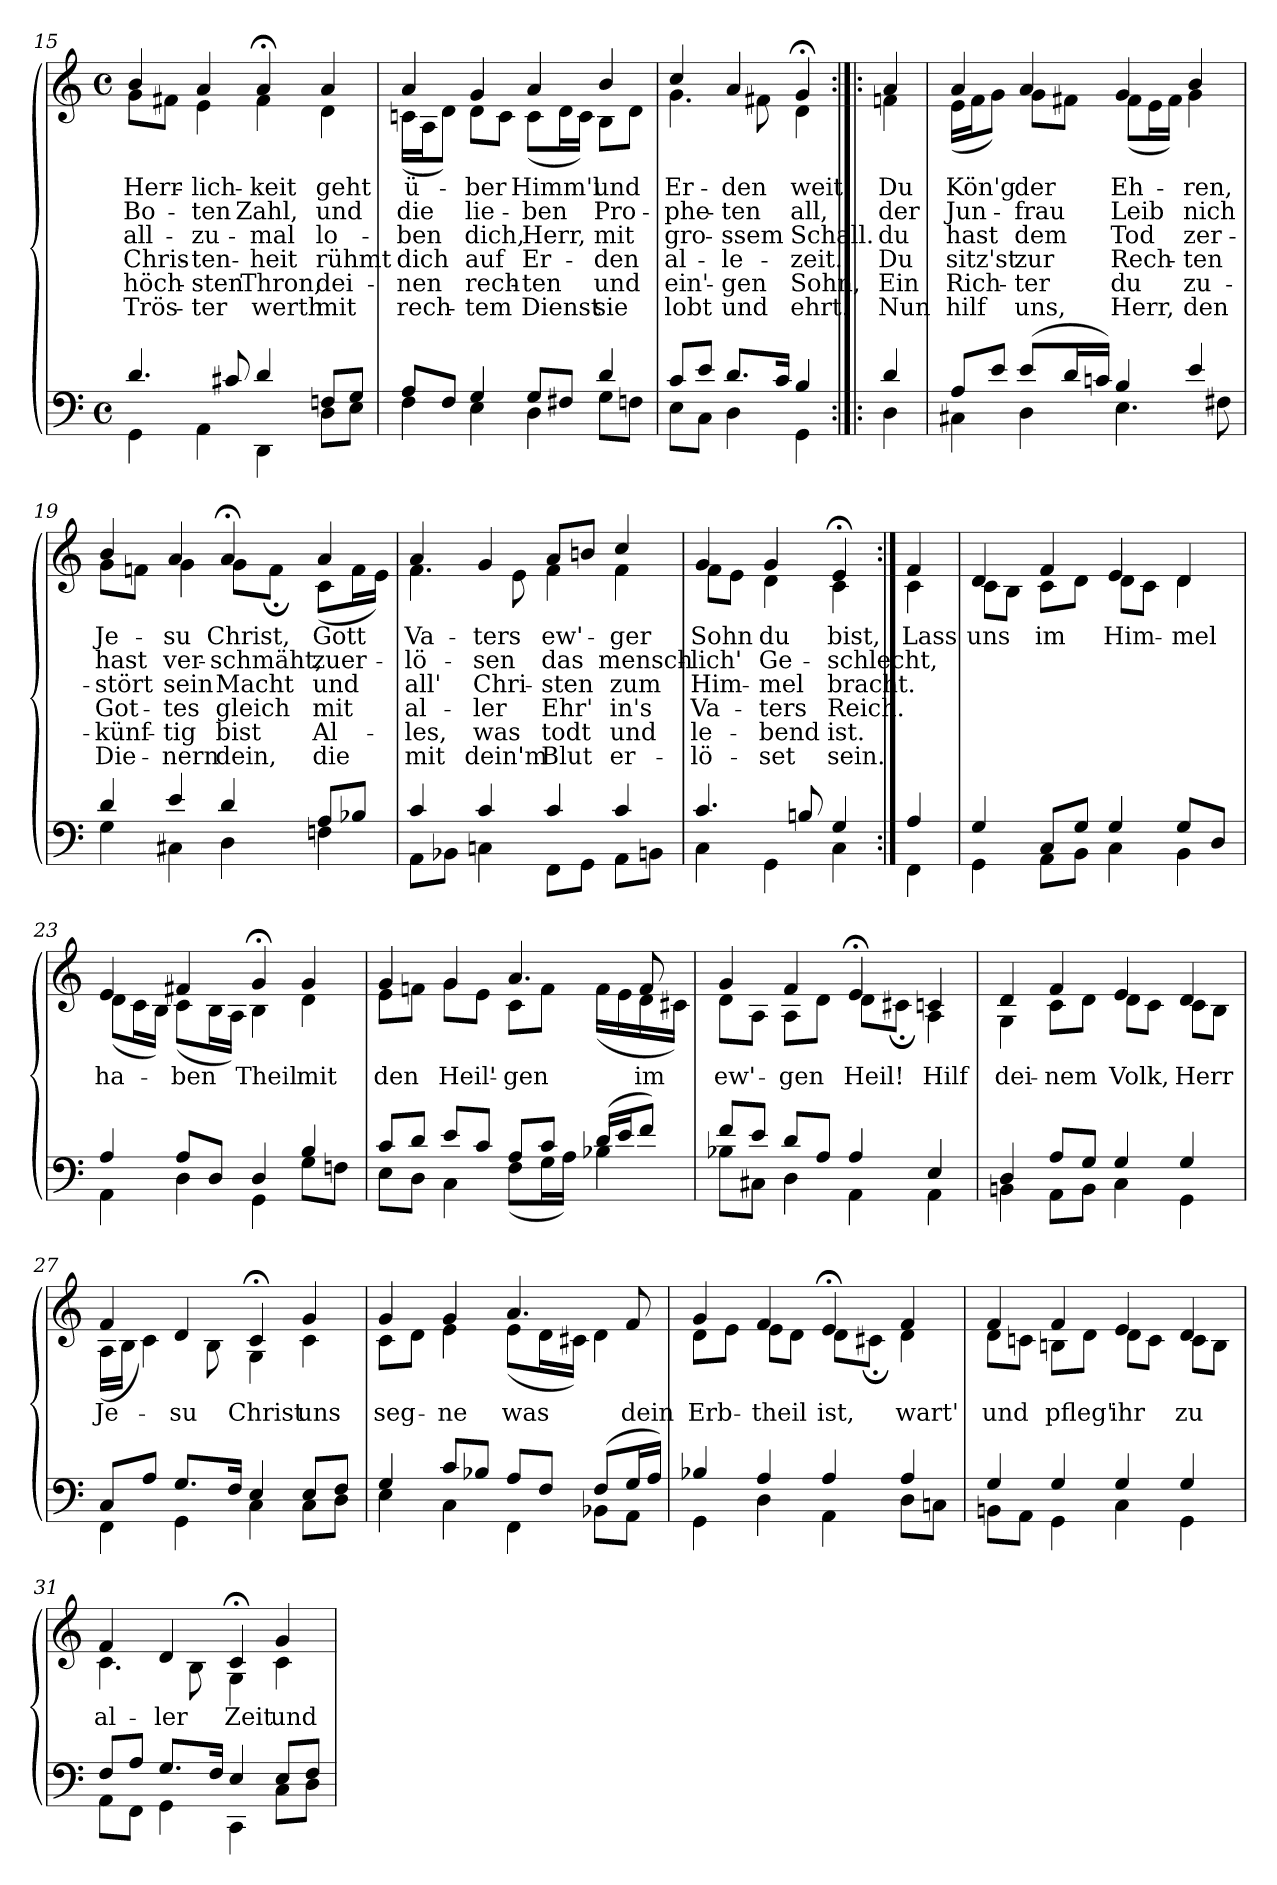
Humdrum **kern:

**kern	**kern	**text	**text	**text	**text	**text	**text	**dynam
*part1	*part1	*part1	*part1	*part1	*part1	*part1	*part1	*part1
*staff2	*staff1	*staff1	*staff1	*staff1	*staff1	*staff1	*staff1	*staff1/2
*clefF4	*clefG2	*	*	*	*	*	*	*
*M4/4	*M4/4	*	*	*	*	*	*	*
*met(c)	*met(c)	*	*	*	*	*	*	*
=15	=15	=15	=15	=15	=15	=15	=15	=15
*^	*^	*	*	*	*	*	*	*
4.d	4GG	4b	8gL	Herr-	Bo-	all-	Chris-	höch-	Trös-	.
.	.	.	8f#XJ	.	.	.	.	.	.	.
.	4AA	4a	4e	-lich-	-ten	-zu-	-ten-	-sten	-ter	.
8c#X	.	.	.	.	.	.	.	.	.	.
4d	4DD	4a;<	4f#	-keit	Zahl,	-mal	-heit	Thron,	werth	.
8FnL	8DL	4a	4d	geht	und	lo-	rühmt	dei-	mit	.
8GJ	8EJ	.	.	.	.	.	.	.	.	.
=16	=16	=16	=16	=16	=16	=16	=16	=16	=16	=16
8AL	4F	4a	(16cnLL	ü-	die	-ben	dich	-nen	rech-	.
.	.	.	16AJ	.	.	.	.	.	.	.
8FJ	.	.	8dJ)	.	.	.	.	.	.	.
4G	4E	4g	8dL	-ber	lie-	dich,	auf	rech-	-tem	.
.	.	.	8cJ	.	.	.	.	.	.	.
8GL	4D	4a	(8cL	Himm'l	-ben	Herr,	Er-	-ten	Dienst	.
8F#XJ	.	.	16dL	.	.	.	.	.	.	.
.	.	.	16cJJ)	.	.	.	.	.	.	.
4d	8GL	4b	8BL	und	Pro-	mit	-den	und	sie	.
.	8FnJ	.	8dJ	.	.	.	.	.	.	.
=17	=17	=17	=17	=17	=17	=17	=17	=17	=17	=17
8cL	8EL	4cc	4.g	Er-	-phe-	gro-	al-	ein'-	lobt	.
8eJ	8CJ	.	.	.	.	.	.	.	.	.
8.dL	4D	4a	.	-den	-ten	-ssem	-le-	-gen	und	♩ = 70
.	.	.	8f#X	.	.	.	.	.	.	.
16cJk	.	.	.	.	.	.	.	.	.	.
4B	4GG	4g;<	4d	weit.	all,	Schall.	-zeit.	Sohn,	ehrt.	.
!!LO:PB:g=z	!!
=:|!|:	=:|!|:	=:|!|:	=:|!|:	=:|!|:	=:|!|:	=:|!|:	=:|!|:	=:|!|:	=:|!|:	=:|!|:
*	*	*MM72	*	*	*	*	*	*	*	*
4d	4D	4a	4fn	Du	der	du	Du	Ein	Nun	.
=18	=18	=18	=18	=18	=18	=18	=18	=18	=18	=18
8AL	4C#X	4a	(16eLL	Kön'g	Jun-	hast	sitz'st	Rich-	hilf	.
.	.	.	16fJ	.	.	.	.	.	.	.
8eJ	.	.	8gJ)	.	.	.	.	.	.	.
(8eL	4D	4a	8gL	der	-frau	dem	zur	-ter	uns,	.
16dL	.	.	8f#XJ	.	.	.	.	.	.	.
16cnJJ)	.	.	.	.	.	.	.	.	.	.
4B	4.E	4g	(8f#L	Eh-	Leib	Tod	Rech-	du	Herr,	♩ = 71.5
.	.	.	16eL	.	.	.	.	.	.	.
.	.	.	16f#JJ)	.	.	.	.	.	.	.
4e	.	4b	4g	-ren,	nich	zer-	-ten	zu-	den	.
.	8F#X	.	.	.	.	.	.	.	.	.
=19	=19	=19	=19	=19	=19	=19	=19	=19	=19	=19
4d	4G	4b	8gL	Je-	hast	-stört	Got-	-künf-	Die-	.
.	.	.	8fnJ	.	.	.	.	.	.	.
4e	4C#X	4a	4g	-su	ver-	sein	-tes	-tig	-nern	.
4d	4D	4a;<	8gL	Christ,	-schmäht,	Macht	gleich	bist	dein,	.
.	.	.	8f;J	.	.	.	.	.	.	.
8AL	4Fn	4a	(8cL	Gott	zuer-	und	mit	Al-	die	.
8B-XJ	.	.	16fL	.	.	.	.	.	.	.
.	.	.	16eJJ)	.	.	.	.	.	.	.
=20	=20	=20	=20	=20	=20	=20	=20	=20	=20	=20
*	*	*MM71	*	*	*	*	*	*	*	*
4c	8AAL	4a	4.f	Va-	-lö-	all'	al-	-les,	mit	.
.	8BB-XJ	.	.	.	.	.	.	.	.	.
4c	4Cn	4g	.	-ters	-sen	Chri-	-ler	was	dein'm	.
.	.	.	8e	.	.	.	.	.	.	.
4c	8FFL	8aL	4f	ew'-	das	-sten	Ehr'	todt	Blut	♩ = 70.8
.	8GGJ	8bnJ	.	.	.	.	.	.	.	.
4c	8AAL	4cc	4f	-ger	mensch-	zum	in's	und	er-	.
.	8BBnJ	.	.	.	.	.	.	.	.	.
=21	=21	=21	=21	=21	=21	=21	=21	=21	=21	=21
*	*	*MM70	*	*	*	*	*	*	*	*
4.c	4C	4g	8fL	Sohn	-lich'	Him-	Va-	le-	-lö-	.
.	.	.	8eJ	.	.	.	.	.	.	.
.	4GG	4g	4d	du	Ge-	-mel	-ters	-bend	-set	♩ = 67
8Bn	.	.	.	.	.	.	.	.	.	.
4G	4C	4e;<	4c	bist,	-schlecht,	bracht.	Reich.	ist.	sein.	.
!!LO:LB:g=z	!!
=:|!	=:|!	=:|!	=:|!	=:|!	=:|!	=:|!	=:|!	=:|!	=:|!	=:|!
*	*	*MM72	*	*	*	*	*	*	*	*
4A	4FF	4f	4c	Lass	.	.	.	.	.	.
=22	=22	=22	=22	=22	=22	=22	=22	=22	=22	=22
4G	4GG	4d	8cL	uns	.	.	.	.	.	.
.	.	.	8BJ	.	.	.	.	.	.	.
8CL	8AAL	4f	8cL	im	.	.	.	.	.	.
8GJ	8BBJ	.	8dJ	.	.	.	.	.	.	.
4G	4C	4e	8dL	Him-	.	.	.	.	.	.
.	.	.	8cJ	.	.	.	.	.	.	.
8GL	4BB	4d	4d	-mel	.	.	.	.	.	♩ = 72
8DJ	.	.	.	.	.	.	.	.	.	.
=23	=23	=23	=23	=23	=23	=23	=23	=23	=23	=23
4A	4AA	4e	(8dL	ha-	.	.	.	.	.	.
.	.	.	16cL	.	.	.	.	.	.	.
.	.	.	16BJJ)	.	.	.	.	.	.	.
8AL	4D	4f#X	(8cL	-ben	.	.	.	.	.	.
8DJ	.	.	16BL	.	.	.	.	.	.	.
.	.	.	16AJJ)	.	.	.	.	.	.	.
4D	4GG	4g;<	4B	Theil	.	.	.	.	.	.
4B	8GL	4g	4d	mit	.	.	.	.	.	♩ = 71.7
.	8FnJ	.	.	.	.	.	.	.	.	.
=24	=24	=24	=24	=24	=24	=24	=24	=24	=24	=24
8cL	8EL	4g	8eL	den	.	.	.	.	.	.
8dJ	8DJ	.	8fnJ	.	.	.	.	.	.	.
8eL	4C	4g	8gL	Heil'-	.	.	.	.	.	.
8cJ	.	.	8eJ	.	.	.	.	.	.	.
8AL	(8FL	4.a	8cL	-gen	.	.	.	.	.	.
8cJ	16GL	.	8fJ	.	.	.	.	.	.	.
.	16AJJ)	.	.	.	.	.	.	.	.	.
(16dLL	4B-X	.	(16fLL	.	.	.	.	.	.	.
16eJ	.	.	16e	.	.	.	.	.	.	.
8fJ)	.	8f	16d	im	.	.	.	.	.	.
.	.	.	16c#XJJ)	.	.	.	.	.	.	.
=25	=25	=25	=25	=25	=25	=25	=25	=25	=25	=25
*	*	*MM70	*	*	*	*	*	*	*	*
8fL	8B-XL	4g	8dL	ew'-	.	.	.	.	.	.
8eJ	8C#XJ	.	8AJ	.	.	.	.	.	.	.
8dL	4D	4f	8AL	-gen	.	.	.	.	.	♩ = 68
8AJ	.	.	8dJ	.	.	.	.	.	.	.
4A	4AA	4e;<	8dL	Heil!	.	.	.	.	.	.
.	.	.	8c#X;J	.	.	.	.	.	.	.
4E	4AA	4cn	4A	Hilf	.	.	.	.	.	♩ = 71.7
!!LO:LB:g=z	!!
=26	=26	=26	=26	=26	=26	=26	=26	=26	=26	=26
4D	4BBn	4d	4G	dei-	.	.	.	.	.	.
8AL	8AAL	4f	8cL	-nem	.	.	.	.	.	.
8GJ	8BBJ	.	8dJ	.	.	.	.	.	.	.
4G	4C	4e	8dL	Volk,	.	.	.	.	.	.
.	.	.	8cJ	.	.	.	.	.	.	.
4G	4GG	4d	8cL	Herr	.	.	.	.	.	.
.	.	.	8BJ	.	.	.	.	.	.	.
=27	=27	=27	=27	=27	=27	=27	=27	=27	=27	=27
8CL	4FF	4f	(16ALL	Je-	.	.	.	.	.	.
.	.	.	16BJJ	.	.	.	.	.	.	.
8AJ	.	.	4c)	.	.	.	.	.	.	.
8.GL	4GG	4d	.	-su	.	.	.	.	.	.
.	.	.	8B	.	.	.	.	.	.	.
16FJk	.	.	.	.	.	.	.	.	.	.
4E	4C	4c;<	4G	Christ	.	.	.	.	.	.
8EL	8CL	4g	4c	uns	.	.	.	.	.	♩ = 71.4
8FJ	8DJ	.	.	.	.	.	.	.	.	.
=28	=28	=28	=28	=28	=28	=28	=28	=28	=28	=28
4G	4E	4g	8cL	seg-	.	.	.	.	.	.
.	.	.	8dJ	.	.	.	.	.	.	.
8cL	4C	4g	4e	-ne	.	.	.	.	.	.
8B-XJ	.	.	.	.	.	.	.	.	.	.
8AL	4FF	4.a	(8eL	was	.	.	.	.	.	.
8FJ	.	.	16dL	.	.	.	.	.	.	.
.	.	.	16c#XJJ)	.	.	.	.	.	.	.
(8FL	8BB-XL	.	4d	.	.	.	.	.	.	.
16GL	8AAJ	8f	.	dein	.	.	.	.	.	.
16AJJ)	.	.	.	.	.	.	.	.	.	.
=29	=29	=29	=29	=29	=29	=29	=29	=29	=29	=29
4B-X	4GG	4g	8dL	Erb-	.	.	.	.	.	.
.	.	.	8eJ	.	.	.	.	.	.	.
4A	4D	4f	8eL	-theil	.	.	.	.	.	.
.	.	.	8dJ	.	.	.	.	.	.	.
4A	4AA	4e;<	8dL	ist,	.	.	.	.	.	.
.	.	.	8c#X;J	.	.	.	.	.	.	.
4A	8DL	4f	4d	wart'	.	.	.	.	.	.
.	8CnJ	.	.	.	.	.	.	.	.	.
!!LO:LB:g=z	!!
=30	=30	=30	=30	=30	=30	=30	=30	=30	=30	=30
4G	8BBnL	4f	8dL	und	.	.	.	.	.	.
.	8AAJ	.	8cnJ	.	.	.	.	.	.	.
4G	4GG	4f	8BnL	pfleg'	.	.	.	.	.	.
.	.	.	8dJ	.	.	.	.	.	.	.
4G	4C	4e	8dL	ihr	.	.	.	.	.	.
.	.	.	8cJ	.	.	.	.	.	.	.
4G	4GG	4d	8cL	zu	.	.	.	.	.	.
.	.	.	8BJ	.	.	.	.	.	.	.
=31	=31	=31	=31	=31	=31	=31	=31	=31	=31	=31
8FL	8AAL	4f	4.c	al-	.	.	.	.	.	.
8AJ	8FFJ	.	.	.	.	.	.	.	.	.
8.GL	4GG	4d	.	-ler	.	.	.	.	.	.
.	.	.	8B	.	.	.	.	.	.	.
16FJk	.	.	.	.	.	.	.	.	.	.
4E	4CC	4c;<	4G	Zeit	.	.	.	.	.	.
8EL	8CL	4g	4c	und	.	.	.	.	.	.
8FJ	8DJ	.	.	.	.	.	.	.	.	.
*v	*v	*	*	*	*	*	*	*	*	*
*	*v	*v	*	*	*	*	*	*	*
=	=	=	=	=	=	=	=	=
*-	*-	*-	*-	*-	*-	*-	*-	*-
